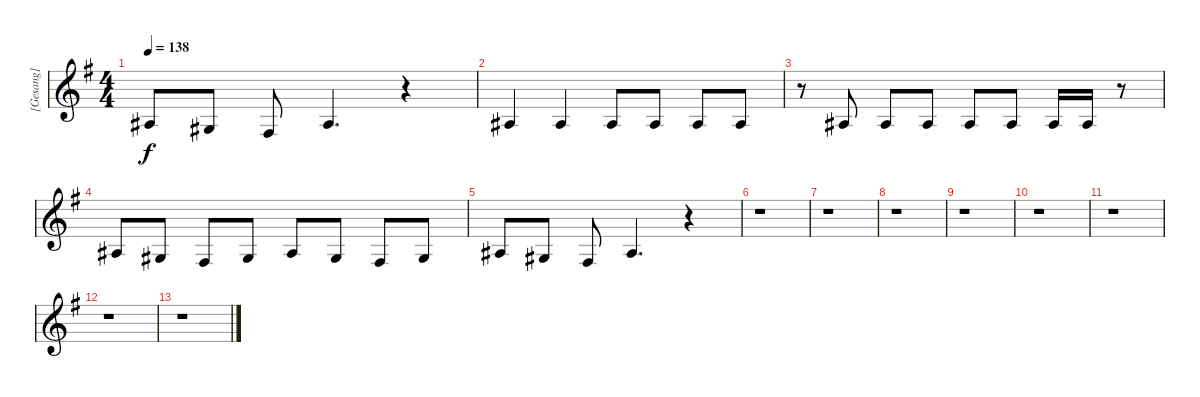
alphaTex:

\track ("[Gesang]" "[Gesang]") {instrument tenorsax}
\staff {score}
\tuning (Eb4 Bb3 Gb3 Db3 Ab2 Eb2) {hide}
\ts (4 4)
\tempo 138
\clef g2
\ks eminor
0.2.8{dy f} 2.3.8 0.3.8 0.2.4{d} r.4 |
0.2.4 0.2.4 0.2.8 0.2.8 0.2.8 0.2.8 |
r.8 0.2.8 0.2.8 0.2.8 0.2.8 0.2.8 0.2.16 0.2.16 r.8 |
0.2.8 2.3.8 0.3.8 2.3.8 0.2.8 2.3.8 0.3.8 2.3.8 |
0.2.8 2.3.8 0.3.8 0.2.4{d} r.4 |
r.1 |
r.1 |
r.1 |
r.1 |
r.1 |
r.1 |
r.1 |
r.1
